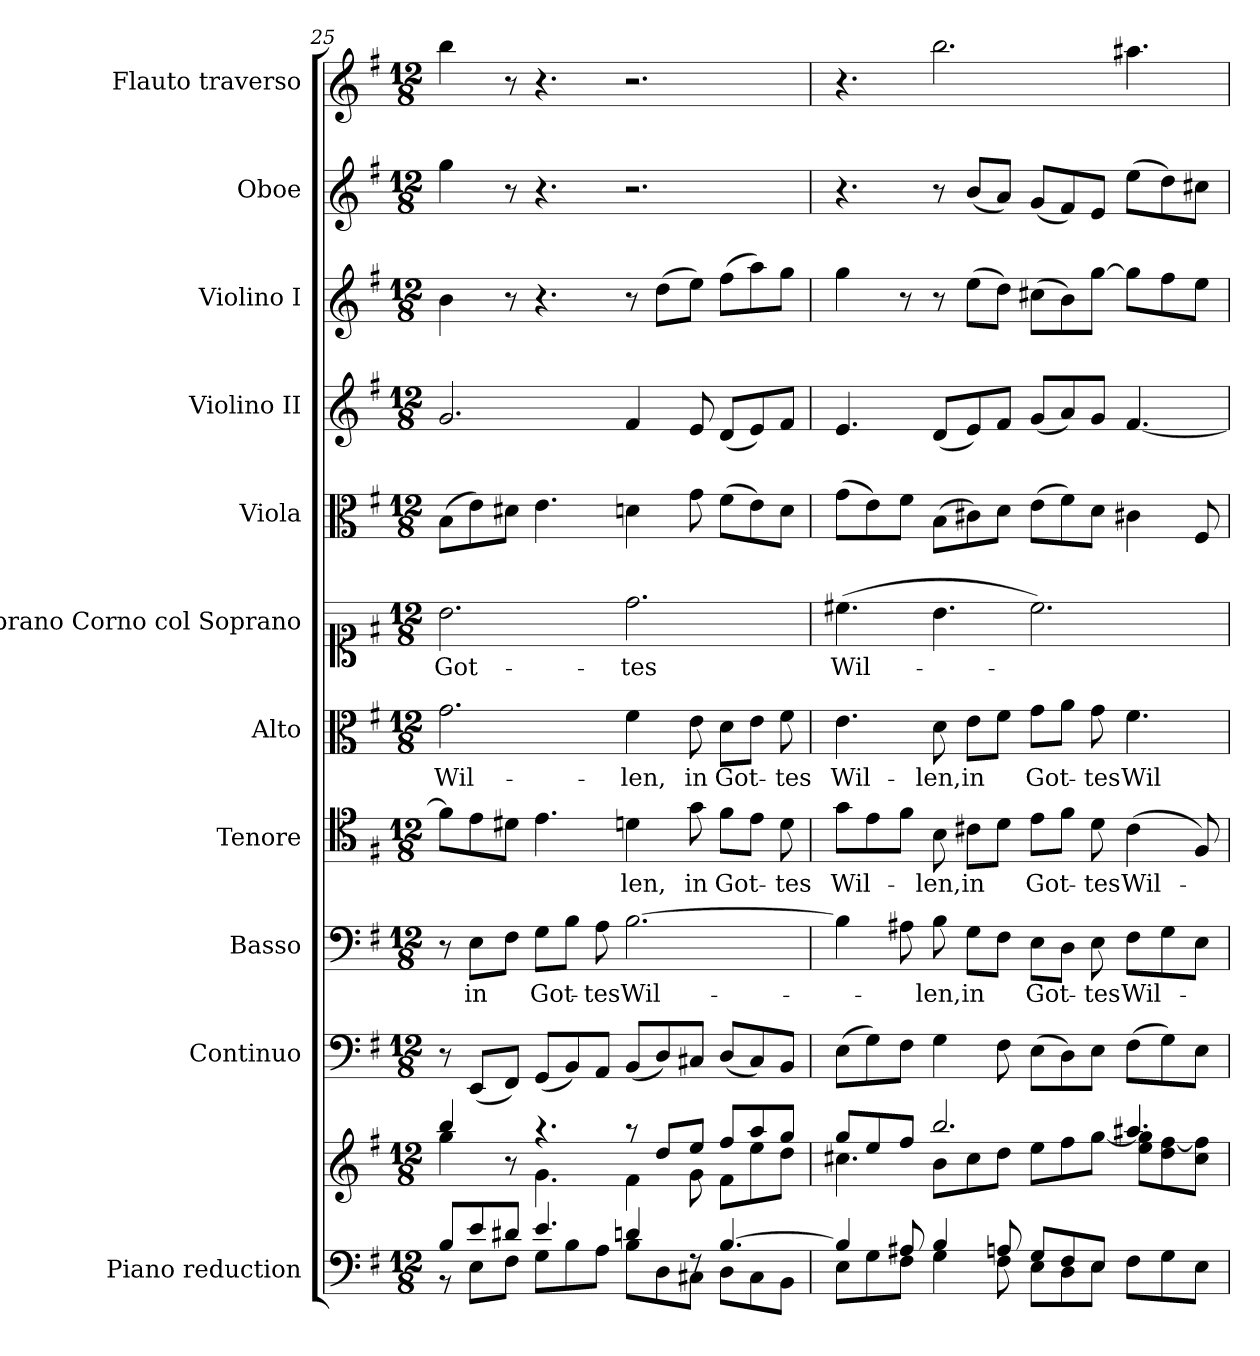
**kern	**kern	**kern	**kern	**text	**kern	**text	**kern	**text	**kern	**text	**kern	**kern	**kern	**kern	**kern
*part11	*part11	*part10	*part9	*part9	*part8	*part8	*part7	*part7	*part6	*part6	*part5	*part4	*part3	*part2	*part1
*staff12	*staff11	*staff10	*staff9	*staff9	*staff8	*staff8	*staff7	*staff7	*staff6	*staff6	*staff5	*staff4	*staff3	*staff2	*staff1
*I"Piano reduction	*	*I"Continuo	*I"Basso	*	*I"Tenore	*	*I"Alto	*	*I"Soprano Corno col Soprano	*	*I"Viola	*I"Violino II	*I"Violino I	*I"Oboe	*I"Flauto traverso
*I'Pno	*	*	*	*	*	*	*	*	*	*	*I'Vla	*I'Vln	*I'Vln	*I'Ob	*I'Fl
*clefF4	*clefG2	*clefF4	*clefF4	*	*clefC4	*	*clefC3	*	*clefC1	*	*clefC3	*clefG2	*clefG2	*clefG2	*clefG2
*k[f#]	*k[f#]	*k[f#]	*k[f#]	*	*k[f#]	*	*k[f#]	*	*k[f#]	*	*k[f#]	*k[f#]	*k[f#]	*k[f#]	*k[f#]
*M12/8	*M12/8	*M12/8	*M12/8	*	*M12/8	*	*M12/8	*	*M12/8	*	*M12/8	*M12/8	*M12/8	*M12/8	*M12/8
=25	=25	=25	=25	=25	=25	=25	=25	=25	=25	=25	=25	=25	=25	=25	=25
*^	*^	*	*	*	*	*	*	*	*	*	*	*	*	*	*
!	!	!	!	!	!	!	!	!	!	!LO:LY:b	!	!LO:LY:b	!	!	!	!	!
8B/L	8r	4bb/	4gg\	8r	8r	.	8f#\L]	.	2.g\	Wil-	2.b\	Got-	(>8B\L	2.g/	4b\	4gg\	4bb\
!	!	!	!	!	!	!LO:LY:b	!	!	!	!	!	!	!	!	!	!	!
8e/	8E\L	.	.	(<8EE/L	8E\L	in	8e\	.	.	.	.	.	8e\)	.	.	.	.
8d#X/J	8F#\J	8r	8ryy	8FF#/J)	8F#\J	.	8d#X\J	.	.	.	.	.	8d#X\J	.	8r	8r	8r
!	!	!	!	!	!	!LO:LY:b	!	!	!	!	!	!	!	!	!	!	!
4.e/	8G\L	4.r	4.g\	(<8GG/L	8G\L	Got-	4.e\	.	.	.	.	.	4.e\	.	4.r	4.r	4.r
.	8B\	.	.	8BB/)	8B\J	.	.	.	.	.	.	.	.	.	.	.	.
!	!	!	!	!	!	!LO:LY:b	!	!	!	!	!	!	!	!	!	!	!
.	8A\J	.	.	8AA/J	8A\	-tes	.	.	.	.	.	.	.	.	.	.	.
!	!	!	!	!	!	!LO:LY:b	!	!LO:LY:b	!	!LO:LY:b	!	!LO:LY:b	!	!	!	!	!
4dn/	8B\L	8r	4f#\	(<8BB/L	[2.B\	Wil-	4dn\	-len,	4f#\	-len,	2.dd\	-tes	4dn\	4f#/	8r	2.r	2.r
.	8D\	8dd/L	.	8D/)	.	.	.	.	.	.	.	.	.	.	(>8dd\L	.	.
!	!	!	!	!	!	!	!	!LO:LY:b	!	!LO:LY:b	!	!	!	!	!	!	!
8rF	8C#X\J	8ee/J	8g\	8C#X/J	.	.	8g\	in	8e\	in	.	.	8g\	8e/	8ee\J)	.	.
!	!	!	!	!	!	!	!	!LO:LY:b	!	!LO:LY:b	!	!	!	!	!	!	!
[4.B/	8D\L	8ff#/L	8f#\L	(<8D/L	.	.	8f#\L	Got-	8d\L	Got-	.	.	(>8f#\L	(<8d/L	(>8ff#\L	.	.
.	8C#\	8aa/	8ee\	8C#/)	.	.	8e\J	.	8e\J	.	.	.	8e\)	8e/)	8aa\)	.	.
!	!	!	!	!	!	!	!	!LO:LY:b	!	!LO:LY:b	!	!	!	!	!	!	!
.	8BB\J	8gg/J	8dd\J	8BB/J	.	.	8d\	-tes	8f#\	-tes	.	.	8d\J	8f#/J	8gg\J	.	.
=26	=26	=26	=26	=26	=26	=26	=26	=26	=26	=26	=26	=26	=26	=26	=26	=26	=26
!	!	!	!	!	!	!	!	!LO:LY:b	!	!LO:LY:b	!	!LO:LY:b	!	!	!	!	!
4B/]	8E\L	8gg/L	4.cc#X\	(>8E\L	4B\]	.	8g\L	Wil-	4.e\	Wil-	(>4.cc#X\	Wil-	(>8g\L	4.e/	4gg\	4.r	4.r
.	8G\	8ee/	.	8G\)	.	.	8e\	.	.	.	.	.	8e\)	.	.	.	.
8A#X/	8F#\J	8ff#/J	.	8F#\J	8A#X\	.	8f#\J	.	.	.	.	.	8f#\J	.	8r	.	.
!	!	!	!	!	!	!LO:LY:b	!	!LO:LY:b	!	!LO:LY:b	!	!	!	!	!	!	!
4B/	4G\	2.bb/	8b\L	4G\	8B\	-len,	8B\	-len,	8d\	-len,	4.b\	.	(>8B\L	(<8d/L	8r	8r	2.bb\
!	!	!	!	!	!	!LO:LY:b	!	!LO:LY:b	!	!LO:LY:b	!	!	!	!	!	!	!
.	.	.	8cc#\	.	8G\L	in	8c#X\L	in	8e\L	in	.	.	8c#X\)	8e/)	(>8ee\L	(<8b/L	.
8An/	8F#\	.	8dd\J	8F#\	8F#\J	.	8d\J	.	8f#\J	.	.	.	8d\J	8f#/J	8dd\J)	8a/J)	.
!	!	!	!	!	!	!LO:LY:b	!	!LO:LY:b	!	!LO:LY:b	!	!	!	!	!	!	!
8G/L	8E\L	.	8ee\L	(>8E\L	8E\L	Got-	8e\L	Got-	8g\L	Got-	2.cc#\)	.	(>8e\L	(<8g/L	(>8cc#X\L	(<8g/L	.
8F#/	8D\	.	8ff#\	8D\)	8D\J	.	8f#\J	.	8a\J	.	.	.	8f#\)	8a/)	8b\)	8f#/)	.
!	!	!	!	!	!	!LO:LY:b	!	!LO:LY:b	!	!LO:LY:b	!	!	!	!	!	!	!
8E/J	8E\J	.	[8gg\J	8E\J	8E\	-tes	8d\	-tes	8g\	-tes	.	.	8d\J	8g/J	[8gg\J	8e/J	.
!	!	!	!	!	!	!LO:LY:b	!	!LO:LY:b	!	!LO:LY:b	!	!	!	!	!	!	!
4.ryy	8F#\L	4.aa#X/	8ee\ 8gg\]L	(>8F#\L	8F#\L	Wil-	(>4c#\	Wil-	4.f#\	Wil-	.	.	4c#X\	[4.f#/	8gg\L]	(>8ee\L	4.aa#X\
.	8G\	.	8dd\ [8ff#\	8G\)	8G\	.	.	.	.	.	.	.	.	.	8ff#\	8dd\)	.
.	8E\J	.	8cc#\ 8ff#\]J	8E\J	8E\J	.	8F#/)	.	.	.	.	.	8F#/	.	8ee\J	8cc#X\J	.
*v	*v	*	*	*	*	*	*	*	*	*	*	*	*	*	*	*	*
*	*v	*v	*	*	*	*	*	*	*	*	*	*	*	*	*	*
=	=	=	=	=	=	=	=	=	=	=	=	=	=	=	=
*-	*-	*-	*-	*-	*-	*-	*-	*-	*-	*-	*-	*-	*-	*-	*-
